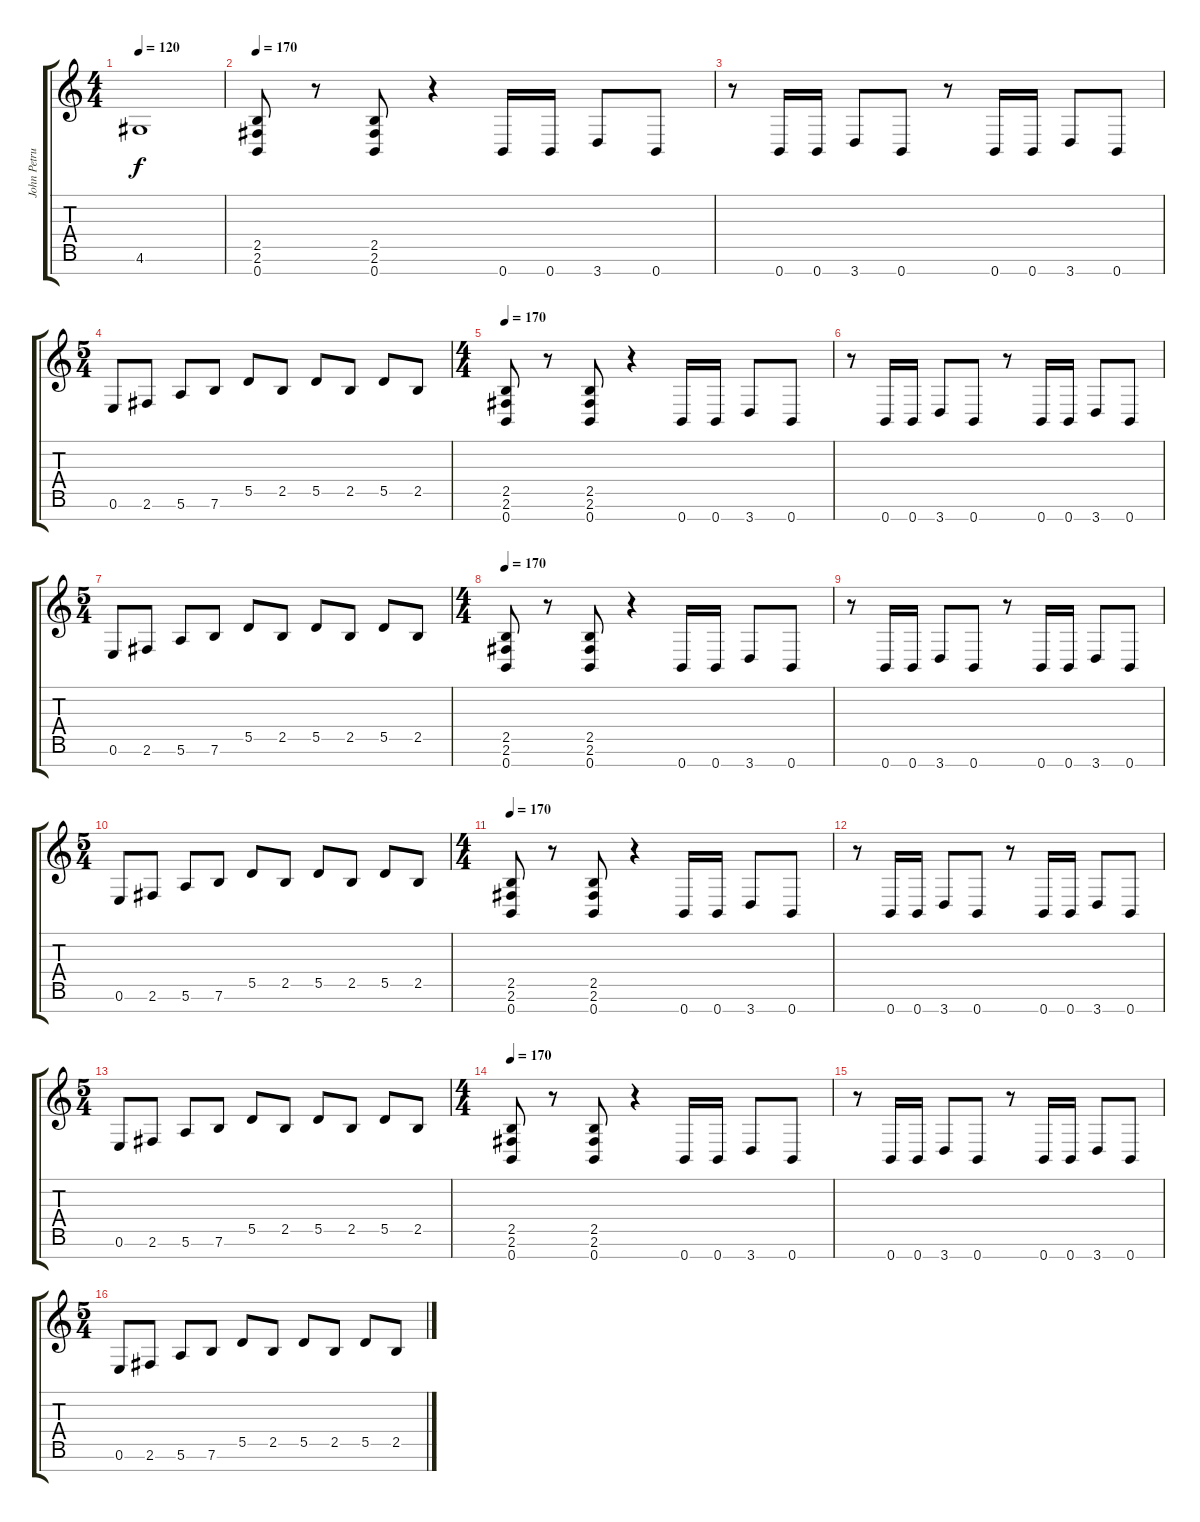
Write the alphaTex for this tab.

\track ("John Petrucci" "John Petru") {instrument distortionguitar}
\staff {score tabs}
\tuning (E4 B3 G3 D3 A2 E2 B1) {hide}
\ts (4 4)
\tempo 120
\clef g2
\ks c
4.6{t}.1{dy f} |
\tempo 170
(2.5 2.6 0.7).8 r.8 (2.5 2.6 0.7).8 r.4 0.7.16 0.7.16 3.7.8 0.7.8 |
r.8 0.7.16 0.7.16 3.7.8 0.7.8 r.8 0.7.16 0.7.16 3.7.8 0.7.8 |
\ts (5 4)
0.6.8 2.6.8 5.6.8 7.6.8 5.5.8 2.5.8 5.5.8 2.5.8 5.5.8 2.5.8 |
\ts (4 4)
\tempo 170
(2.5 2.6 0.7).8 r.8 (2.5 2.6 0.7).8 r.4 0.7.16 0.7.16 3.7.8 0.7.8 |
r.8 0.7.16 0.7.16 3.7.8 0.7.8 r.8 0.7.16 0.7.16 3.7.8 0.7.8 |
\ts (5 4)
0.6.8 2.6.8 5.6.8 7.6.8 5.5.8 2.5.8 5.5.8 2.5.8 5.5.8 2.5.8 |
\ts (4 4)
\tempo 170
(2.5 2.6 0.7).8 r.8 (2.5 2.6 0.7).8 r.4 0.7.16 0.7.16 3.7.8 0.7.8 |
r.8 0.7.16 0.7.16 3.7.8 0.7.8 r.8 0.7.16 0.7.16 3.7.8 0.7.8 |
\ts (5 4)
0.6.8 2.6.8 5.6.8 7.6.8 5.5.8 2.5.8 5.5.8 2.5.8 5.5.8 2.5.8 |
\ts (4 4)
\tempo 170
(2.5 2.6 0.7).8 r.8 (2.5 2.6 0.7).8 r.4 0.7.16 0.7.16 3.7.8 0.7.8 |
r.8 0.7.16 0.7.16 3.7.8 0.7.8 r.8 0.7.16 0.7.16 3.7.8 0.7.8 |
\ts (5 4)
0.6.8 2.6.8 5.6.8 7.6.8 5.5.8 2.5.8 5.5.8 2.5.8 5.5.8 2.5.8 |
\ts (4 4)
\tempo 170
(2.5 2.6 0.7).8 r.8 (2.5 2.6 0.7).8 r.4 0.7.16 0.7.16 3.7.8 0.7.8 |
r.8 0.7.16 0.7.16 3.7.8 0.7.8 r.8 0.7.16 0.7.16 3.7.8 0.7.8 |
\ts (5 4)
0.6.8 2.6.8 5.6.8 7.6.8 5.5.8 2.5.8 5.5.8 2.5.8 5.5.8 2.5.8
